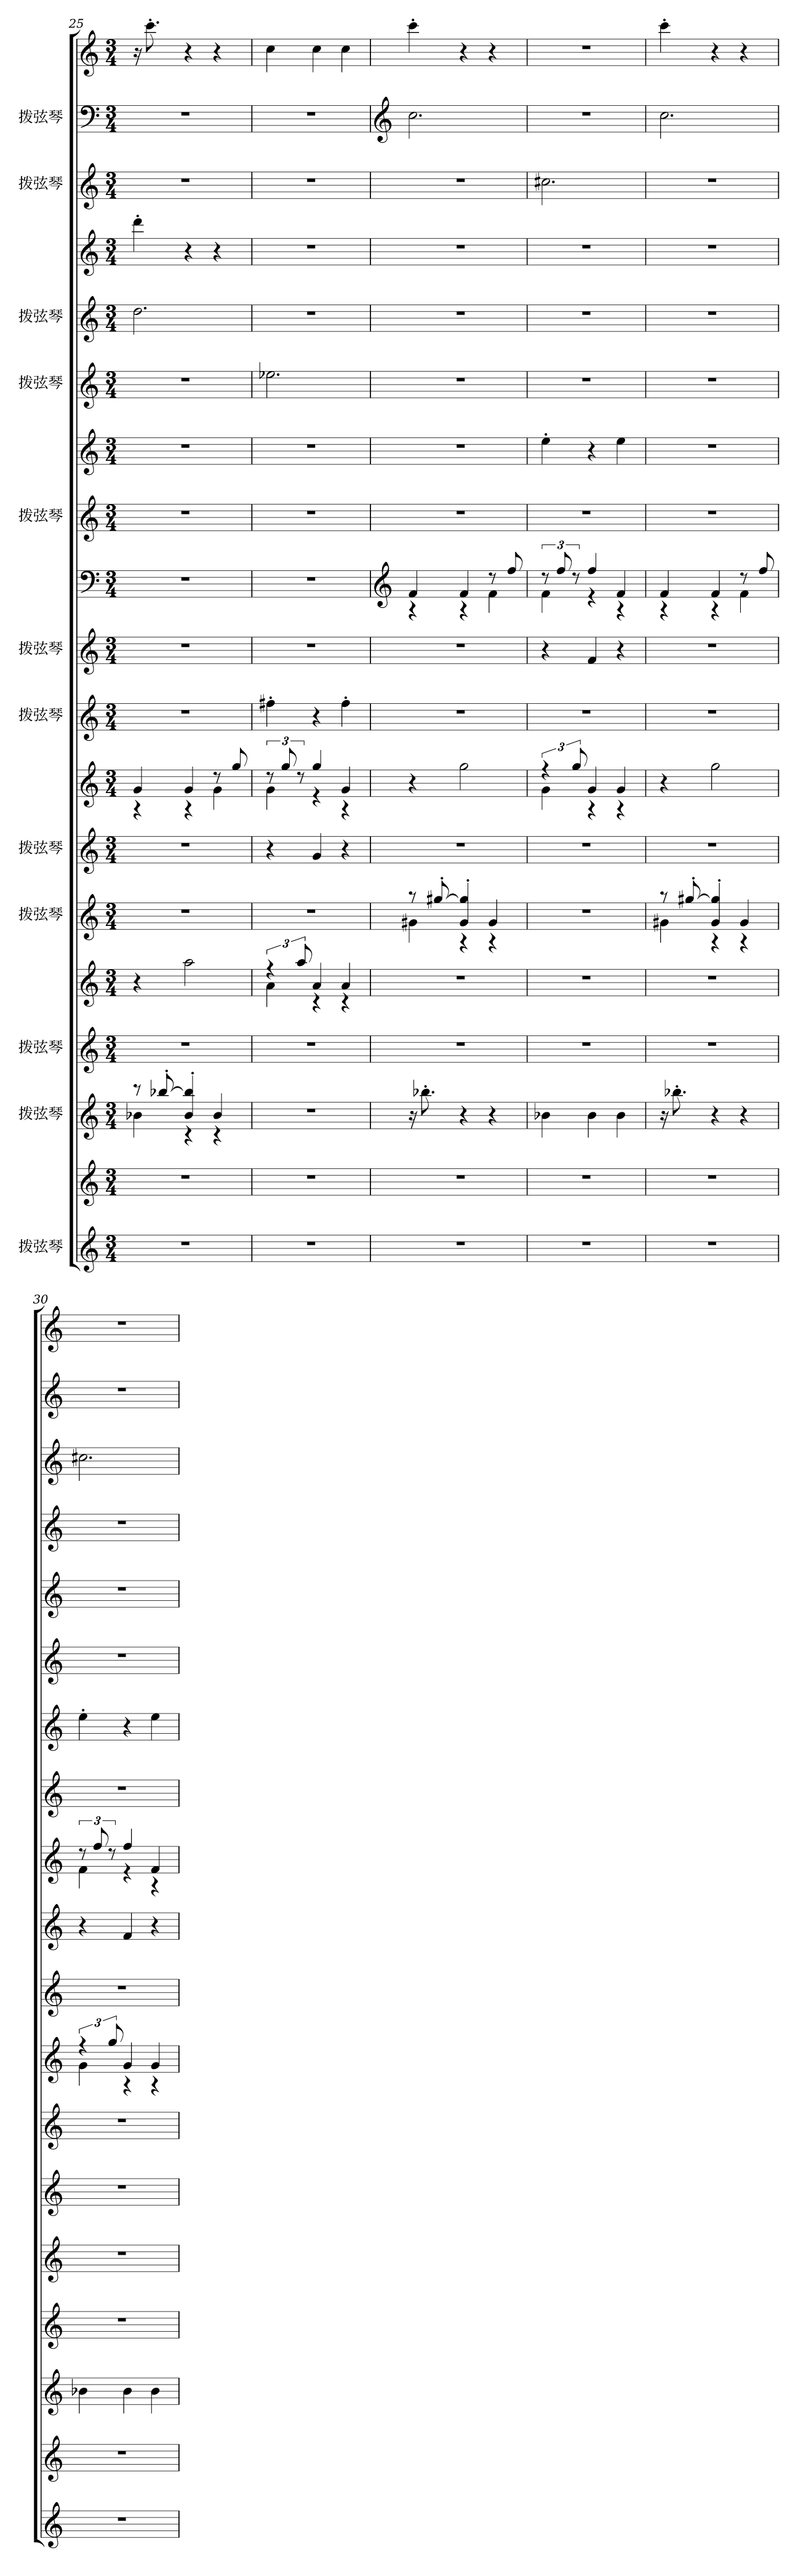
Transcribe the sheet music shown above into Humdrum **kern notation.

**kern	**kern	**kern	**kern	**kern	**kern	**kern	**kern	**kern	**kern	**kern	**kern	**kern	**kern	**kern	**kern	**kern	**kern	**kern
*part12	*part12	*part11	*part10	*part10	*part9	*part8	*part8	*part7	*part6	*part6	*part5	*part5	*part4	*part3	*part3	*part2	*part1	*part1
*staff19	*staff18	*staff17	*staff16	*staff15	*staff14	*staff13	*staff12	*staff11	*staff10	*staff9	*staff8	*staff7	*staff6	*staff5	*staff4	*staff3	*staff2	*staff1
*I"拨弦琴	*	*I"拨弦琴	*I"拨弦琴	*	*I"拨弦琴	*I"拨弦琴	*	*I"拨弦琴	*I"拨弦琴	*	*I"拨弦琴	*	*I"拨弦琴	*I"拨弦琴	*	*I"拨弦琴	*I"拨弦琴	*
*clefG2	*clefG2	*clefG2	*clefG2	*clefG2	*clefG2	*clefG2	*clefG2	*clefG2	*clefG2	*clefF4	*clefG2	*clefG2	*clefG2	*clefG2	*clefG2	*clefG2	*clefF4	*clefG2
*k[]	*k[]	*k[]	*k[]	*k[]	*k[]	*k[]	*k[]	*k[]	*k[]	*k[]	*k[]	*k[]	*k[]	*k[]	*k[]	*k[]	*k[]	*k[]
*M3/4	*M3/4	*M3/4	*M3/4	*M3/4	*M3/4	*M3/4	*M3/4	*M3/4	*M3/4	*M3/4	*M3/4	*M3/4	*M3/4	*M3/4	*M3/4	*M3/4	*M3/4	*M3/4
=25	=25	=25	=25	=25	=25	=25	=25	=25	=25	=25	=25	=25	=25	=25	=25	=25	=25	=25
*	*	*^	*	*	*	*	*^	*	*	*	*	*	*	*	*	*	*	*
2.r	2.r	8r	4b-X\	2.r	4r	2.r	2.r	4g/	4r	2.r	2.r	2.r	2.r	2.r	2.r	2.dd\	4ddd'\	2.r	2.r	16r
.	.	.	.	.	.	.	.	.	.	.	.	.	.	.	.	.	.	.	.	8.ccc'\
.	.	[8bb-X'/	.	.	.	.	.	.	.	.	.	.	.	.	.	.	.	.	.	.
.	.	4b-/' 4bb-/]'	4r	.	2aa\	.	.	4g/	4r	.	.	.	.	.	.	.	4r	.	.	4r
.	.	4b-/	4r	.	.	.	.	8r	4g\	.	.	.	.	.	.	.	4r	.	.	4r
.	.	.	.	.	.	.	.	8gg/	.	.	.	.	.	.	.	.	.	.	.	.
*	*	*v	*v	*	*	*	*	*	*	*	*	*	*	*	*	*	*	*	*	*
!!LO:PB:g=z
=26	=26	=26	=26	=26	=26	=26	=26	=26	=26	=26	=26	=26	=26	=26	=26	=26	=26	=26	=26
*	*	*	*	*^	*	*	*	*	*	*	*	*	*	*	*	*	*	*	*
2.r	2.r	2.r	2.r	6r	4a\	2.r	4r	12r	4g\	4ff#X'\	2.r	2.r	2.r	2.r	2.ee-X\	2.r	2.r	2.r	2.r	4cc\
.	.	.	.	.	.	.	.	12gg/	.	.	.	.	.	.	.	.	.	.	.	.
.	.	.	.	12aa/	.	.	.	12r	.	.	.	.	.	.	.	.	.	.	.	.
.	.	.	.	4a/	4r	.	4g/	4gg/	4r	4r	.	.	.	.	.	.	.	.	.	4cc\
.	.	.	.	4a/	4r	.	4r	4g/	4r	4ff#'\	.	.	.	.	.	.	.	.	.	4cc\
*	*	*	*	*v	*v	*	*	*v	*v	*	*	*	*	*	*	*	*	*	*	*
=27	=27	=27	=27	=27	=27	=27	=27	=27	=27	=27	=27	=27	=27	=27	=27	=27	=27	=27
*	*	*	*	*	*	*	*	*	*	*clefG2	*	*	*	*	*	*	*clefG2	*
*	*	*	*	*	*^	*	*	*	*	*^	*	*	*	*	*	*	*	*
2.r	2.r	16r	2.r	2.r	8r	4g#X\	2.r	4r	2.r	2.r	4f/	4r	2.r	2.r	2.r	2.r	2.r	2.r	2.cc\	4ccc'\
.	.	8.bb-X'\	.	.	.	.	.	.	.	.	.	.	.	.	.	.	.	.	.	.
.	.	.	.	.	[8gg#X'/	.	.	.	.	.	.	.	.	.	.	.	.	.	.	.
.	.	4r	.	.	4g#/' 4gg#/]'	4r	.	2gg\	.	.	4f/	4r	.	.	.	.	.	.	.	4r
.	.	4r	.	.	4g#/	4r	.	.	.	.	8r	4f\	.	.	.	.	.	.	.	4r
.	.	.	.	.	.	.	.	.	.	.	8ff/	.	.	.	.	.	.	.	.	.
*	*	*	*	*	*v	*v	*	*	*	*	*	*	*	*	*	*	*	*	*	*
=28	=28	=28	=28	=28	=28	=28	=28	=28	=28	=28	=28	=28	=28	=28	=28	=28	=28	=28	=28
*	*	*	*	*	*	*	*^	*	*	*	*	*	*	*	*	*	*	*	*
2.r	2.r	4b-X\	2.r	2.r	2.r	2.r	6r	4g\	2.r	4r	12r	4f\	2.r	4ee'\	2.r	2.r	2.r	2.cc#X\	2.r	2.r
.	.	.	.	.	.	.	.	.	.	.	12ff/	.	.	.	.	.	.	.	.	.
.	.	.	.	.	.	.	12gg/	.	.	.	12r	.	.	.	.	.	.	.	.	.
.	.	4b-\	.	.	.	.	4g/	4r	.	4f/	4ff/	4r	.	4r	.	.	.	.	.	.
.	.	4b-\	.	.	.	.	4g/	4r	.	4r	4f/	4r	.	4ee\	.	.	.	.	.	.
*	*	*	*	*	*	*	*v	*v	*	*	*	*	*	*	*	*	*	*	*	*
=29	=29	=29	=29	=29	=29	=29	=29	=29	=29	=29	=29	=29	=29	=29	=29	=29	=29	=29	=29
*	*	*	*	*	*^	*	*	*	*	*	*	*	*	*	*	*	*	*	*
2.r	2.r	16r	2.r	2.r	8r	4g#X\	2.r	4r	2.r	2.r	4f/	4r	2.r	2.r	2.r	2.r	2.r	2.r	2.cc\	4ccc'\
.	.	8.bb-X'\	.	.	.	.	.	.	.	.	.	.	.	.	.	.	.	.	.	.
.	.	.	.	.	[8gg#X'/	.	.	.	.	.	.	.	.	.	.	.	.	.	.	.
.	.	4r	.	.	4g#/' 4gg#/]'	4r	.	2gg\	.	.	4f/	4r	.	.	.	.	.	.	.	4r
.	.	4r	.	.	4g#/	4r	.	.	.	.	8r	4f\	.	.	.	.	.	.	.	4r
.	.	.	.	.	.	.	.	.	.	.	8ff/	.	.	.	.	.	.	.	.	.
*	*	*	*	*	*v	*v	*	*	*	*	*	*	*	*	*	*	*	*	*	*
=30	=30	=30	=30	=30	=30	=30	=30	=30	=30	=30	=30	=30	=30	=30	=30	=30	=30	=30	=30
*	*	*	*	*	*	*	*^	*	*	*	*	*	*	*	*	*	*	*	*
2.r	2.r	4b-X\	2.r	2.r	2.r	2.r	6r	4g\	2.r	4r	12r	4f\	2.r	4ee'\	2.r	2.r	2.r	2.cc#X\	2.r	2.r
.	.	.	.	.	.	.	.	.	.	.	12ff/	.	.	.	.	.	.	.	.	.
.	.	.	.	.	.	.	12gg/	.	.	.	12r	.	.	.	.	.	.	.	.	.
.	.	4b-\	.	.	.	.	4g/	4r	.	4f/	4ff/	4r	.	4r	.	.	.	.	.	.
.	.	4b-\	.	.	.	.	4g/	4r	.	4r	4f/	4r	.	4ee\	.	.	.	.	.	.
*	*	*	*	*	*	*	*v	*v	*	*	*v	*v	*	*	*	*	*	*	*	*
=	=	=	=	=	=	=	=	=	=	=	=	=	=	=	=	=	=	=
*-	*-	*-	*-	*-	*-	*-	*-	*-	*-	*-	*-	*-	*-	*-	*-	*-	*-	*-
